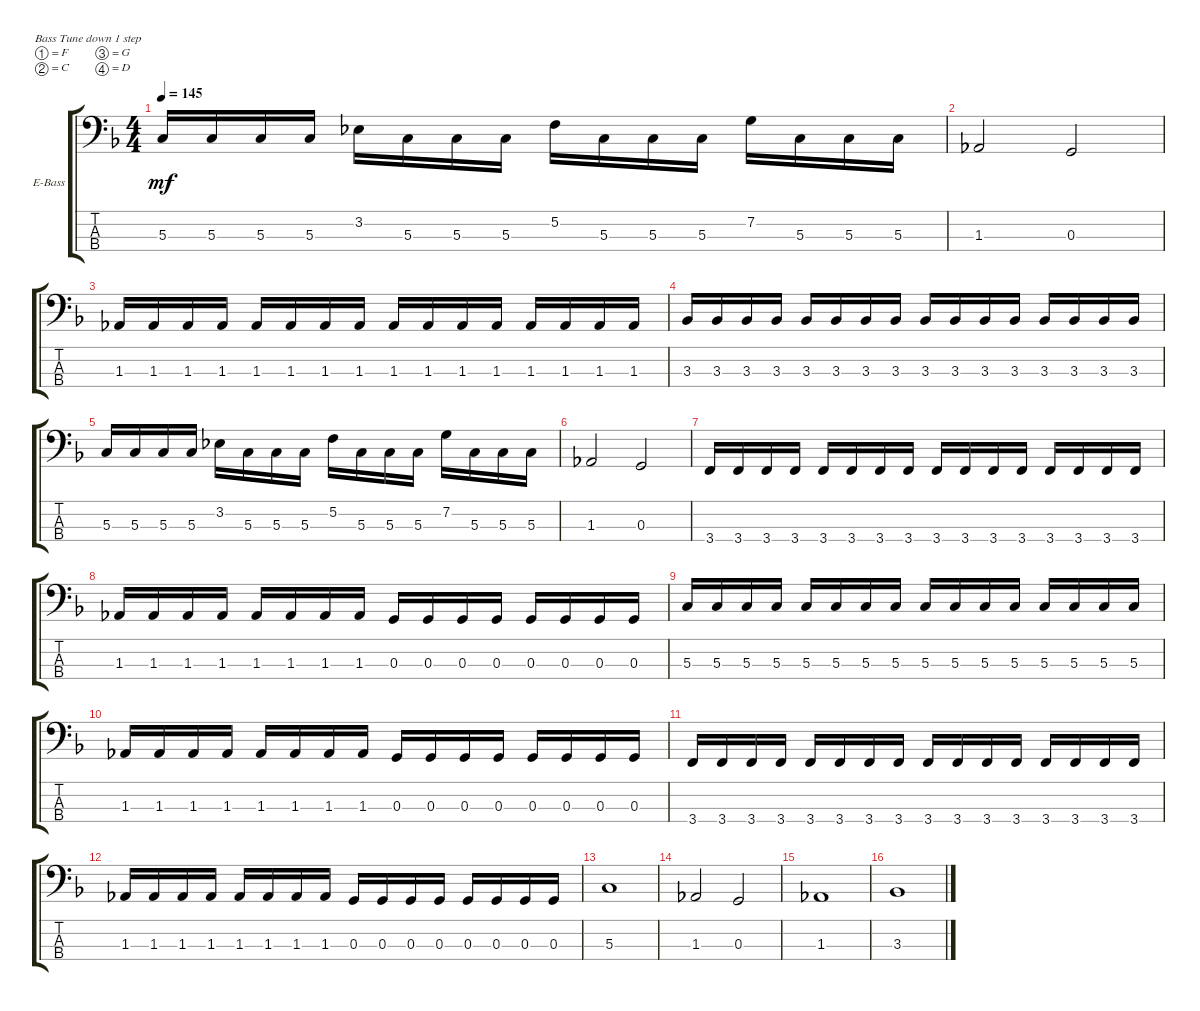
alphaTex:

\defaultSystemsLayout 4
\bracketExtendMode groupsimilarinstruments
\firstSystemTrackNameOrientation horizontal
\otherSystemsTrackNameOrientation horizontal
\track ("Electric Bass" "E-Bass") {instrument electricbassfinger}
\staff {score tabs}
\tuning (F2 C2 G1 D1)
\ts (4 4)
\tempo 145
\clef f4
\ks dminor
5.3.16{dy mf} 5.3.16 5.3.16 5.3.16 3.2.16 5.3.16 5.3.16 5.3.16 5.2.16 5.3.16 5.3.16 5.3.16 7.2.16 5.3.16 5.3.16 5.3.16 |
1.3.2 0.3.2 |
1.3.16 1.3.16 1.3.16 1.3.16 1.3.16 1.3.16 1.3.16 1.3.16 1.3.16 1.3.16 1.3.16 1.3.16 1.3.16 1.3.16 1.3.16 1.3.16 |
3.3.16 3.3.16 3.3.16 3.3.16 3.3.16 3.3.16 3.3.16 3.3.16 3.3.16 3.3.16 3.3.16 3.3.16 3.3.16 3.3.16 3.3.16 3.3.16 |
5.3.16 5.3.16 5.3.16 5.3.16 3.2.16 5.3.16 5.3.16 5.3.16 5.2.16 5.3.16 5.3.16 5.3.16 7.2.16 5.3.16 5.3.16 5.3.16 |
1.3.2 0.3.2 |
3.4.16 3.4.16 3.4.16 3.4.16 3.4.16 3.4.16 3.4.16 3.4.16 3.4.16 3.4.16 3.4.16 3.4.16 3.4.16 3.4.16 3.4.16 3.4.16 |
1.3.16 1.3.16 1.3.16 1.3.16 1.3.16 1.3.16 1.3.16 1.3.16 0.3.16 0.3.16 0.3.16 0.3.16 0.3.16 0.3.16 0.3.16 0.3.16 |
5.3.16 5.3.16 5.3.16 5.3.16 5.3.16 5.3.16 5.3.16 5.3.16 5.3.16 5.3.16 5.3.16 5.3.16 5.3.16 5.3.16 5.3.16 5.3.16 |
1.3.16 1.3.16 1.3.16 1.3.16 1.3.16 1.3.16 1.3.16 1.3.16 0.3.16 0.3.16 0.3.16 0.3.16 0.3.16 0.3.16 0.3.16 0.3.16 |
3.4.16 3.4.16 3.4.16 3.4.16 3.4.16 3.4.16 3.4.16 3.4.16 3.4.16 3.4.16 3.4.16 3.4.16 3.4.16 3.4.16 3.4.16 3.4.16 |
1.3.16 1.3.16 1.3.16 1.3.16 1.3.16 1.3.16 1.3.16 1.3.16 0.3.16 0.3.16 0.3.16 0.3.16 0.3.16 0.3.16 0.3.16 0.3.16 |
5.3.1 |
1.3.2 0.3.2 |
1.3.1 |
3.3.1
